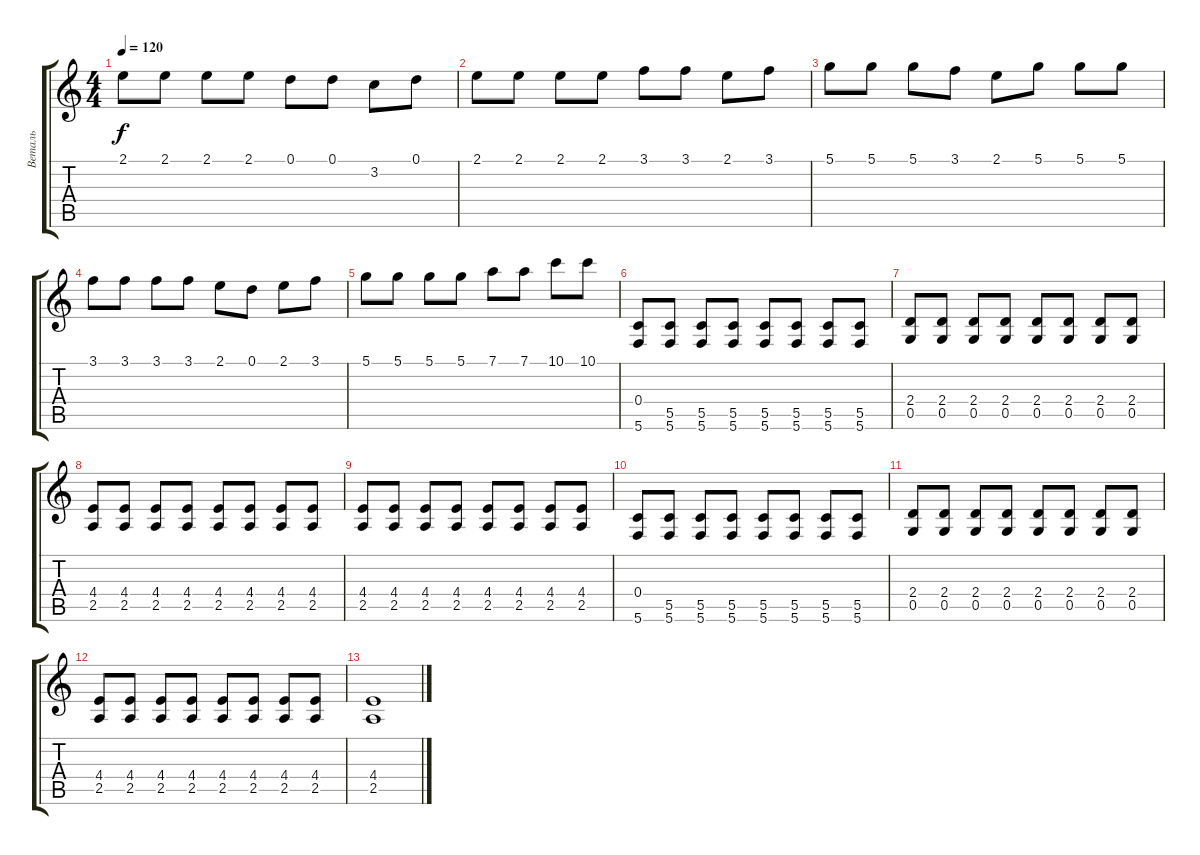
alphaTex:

\track ("Веталь" "Веталь") {instrument overdrivenguitar}
\staff {score tabs}
\tuning (D4 A3 F3 C3 G2 C2) {hide}
\ts (4 4)
\tempo 120
\clef g2
\ks c
2.1.8{dy f} 2.1.8 2.1.8 2.1.8 0.1.8 0.1.8 3.2.8 0.1.8 |
2.1.8 2.1.8 2.1.8 2.1.8 3.1.8 3.1.8 2.1.8 3.1.8 |
5.1.8 5.1.8 5.1.8 3.1.8 2.1.8 5.1.8 5.1.8 5.1.8 |
3.1.8 3.1.8 3.1.8 3.1.8 2.1.8 0.1.8 2.1.8 3.1.8 |
5.1.8 5.1.8 5.1.8 5.1.8 7.1.8 7.1.8 10.1.8 10.1.8 |
(0.4 5.6).8 (5.5 5.6).8 (5.5 5.6).8 (5.5 5.6).8 (5.5 5.6).8 (5.5 5.6).8 (5.5 5.6).8 (5.5 5.6).8 |
(2.4 0.5).8 (2.4 0.5).8 (2.4 0.5).8 (2.4 0.5).8 (2.4 0.5).8 (2.4 0.5).8 (2.4 0.5).8 (2.4 0.5).8 |
(4.4 2.5).8 (4.4 2.5).8 (4.4 2.5).8 (4.4 2.5).8 (4.4 2.5).8 (4.4 2.5).8 (4.4 2.5).8 (4.4 2.5).8 |
(4.4 2.5).8 (4.4 2.5).8 (4.4 2.5).8 (4.4 2.5).8 (4.4 2.5).8 (4.4 2.5).8 (4.4 2.5).8 (4.4 2.5).8 |
(0.4 5.6).8 (5.5 5.6).8 (5.5 5.6).8 (5.5 5.6).8 (5.5 5.6).8 (5.5 5.6).8 (5.5 5.6).8 (5.5 5.6).8 |
(2.4 0.5).8 (2.4 0.5).8 (2.4 0.5).8 (2.4 0.5).8 (2.4 0.5).8 (2.4 0.5).8 (2.4 0.5).8 (2.4 0.5).8 |
(4.4 2.5).8 (4.4 2.5).8 (4.4 2.5).8 (4.4 2.5).8 (4.4 2.5).8 (4.4 2.5).8 (4.4 2.5).8 (4.4 2.5).8 |
(4.4 2.5).1
